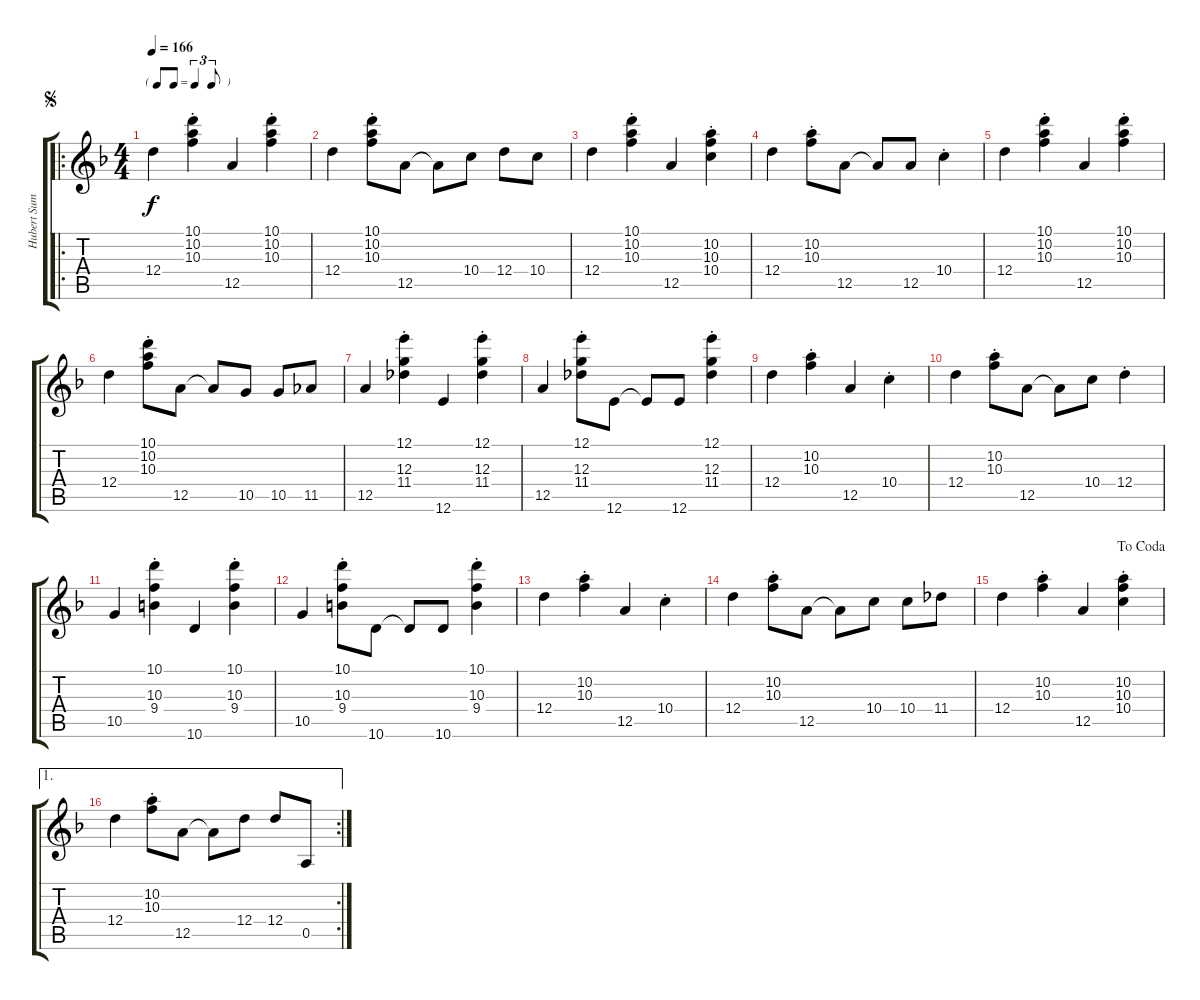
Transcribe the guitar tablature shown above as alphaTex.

\track ("Hubert Sumlin - Electric Guitar" "Hubert Sum") {instrument electricguitarclean}
\staff {score tabs}
\tuning (E4 B3 G3 D3 A2 E2) {hide}
\ro
\ts (4 4)
\tf triplet8th
\jump segno
\tempo 166
\clef g2
\ks f
12.4.4{dy f} (10.1{st} 10.2{st} 10.3{st}).4 12.5.4 (10.1{st} 10.2{st} 10.3{st}).4 |
12.4.4 (10.1{st} 10.2{st} 10.3{st}).8 12.5.8 12.5{t}.8 10.4.8 12.4.8 10.4.8 |
12.4.4 (10.1{st} 10.2{st} 10.3{st}).4 12.5.4 (10.2{st} 10.3{st} 10.4{st}).4 |
12.4.4 (10.2{st} 10.3{st}).8 12.5.8 12.5{t}.8 12.5.8 10.4{st}.4 |
12.4.4 (10.1{st} 10.2{st} 10.3{st}).4 12.5.4 (10.1{st} 10.2{st} 10.3{st}).4 |
12.4.4 (10.1{st} 10.2{st} 10.3{st}).8 12.5.8 12.5{t}.8 10.5.8 10.5.8 11.5.8 |
12.5.4 (12.1{st} 12.3{st} 11.4{st}).4 12.6.4 (12.1{st} 12.3{st} 11.4{st}).4 |
12.5.4 (12.1{st} 12.3{st} 11.4{st}).8 12.6.8 12.6{t}.8 12.6.8 (12.1{st} 12.3{st} 11.4{st}).4 |
12.4.4 (10.2{st} 10.3{st}).4 12.5.4 10.4{st}.4 |
12.4.4 (10.2{st} 10.3{st}).8 12.5.8 12.5{t}.8 10.4.8 12.4{st}.4 |
10.5.4 (10.1{st} 10.3{st} 9.4{st}).4 10.6.4 (10.1{st} 10.3{st} 9.4{st}).4 |
10.5.4 (10.1{st} 10.3{st} 9.4{st}).8 10.6.8 10.6{t}.8 10.6.8 (10.1{st} 10.3{st} 9.4{st}).4 |
12.4.4 (10.2{st} 10.3{st}).4 12.5.4 10.4{st}.4 |
12.4.4 (10.2{st} 10.3{st}).8 12.5.8 12.5{t}.8 10.4.8 10.4.8 11.4.8 |
\jump dacoda
12.4.4 (10.2{st} 10.3{st}).4 12.5.4 (10.2{st} 10.3{st} 10.4{st}).4 |
\ae 1
\rc 2
12.4.4 (10.2{st} 10.3{st}).8 12.5.8 12.5{t}.8 12.4.8 12.4.8 0.5.8
